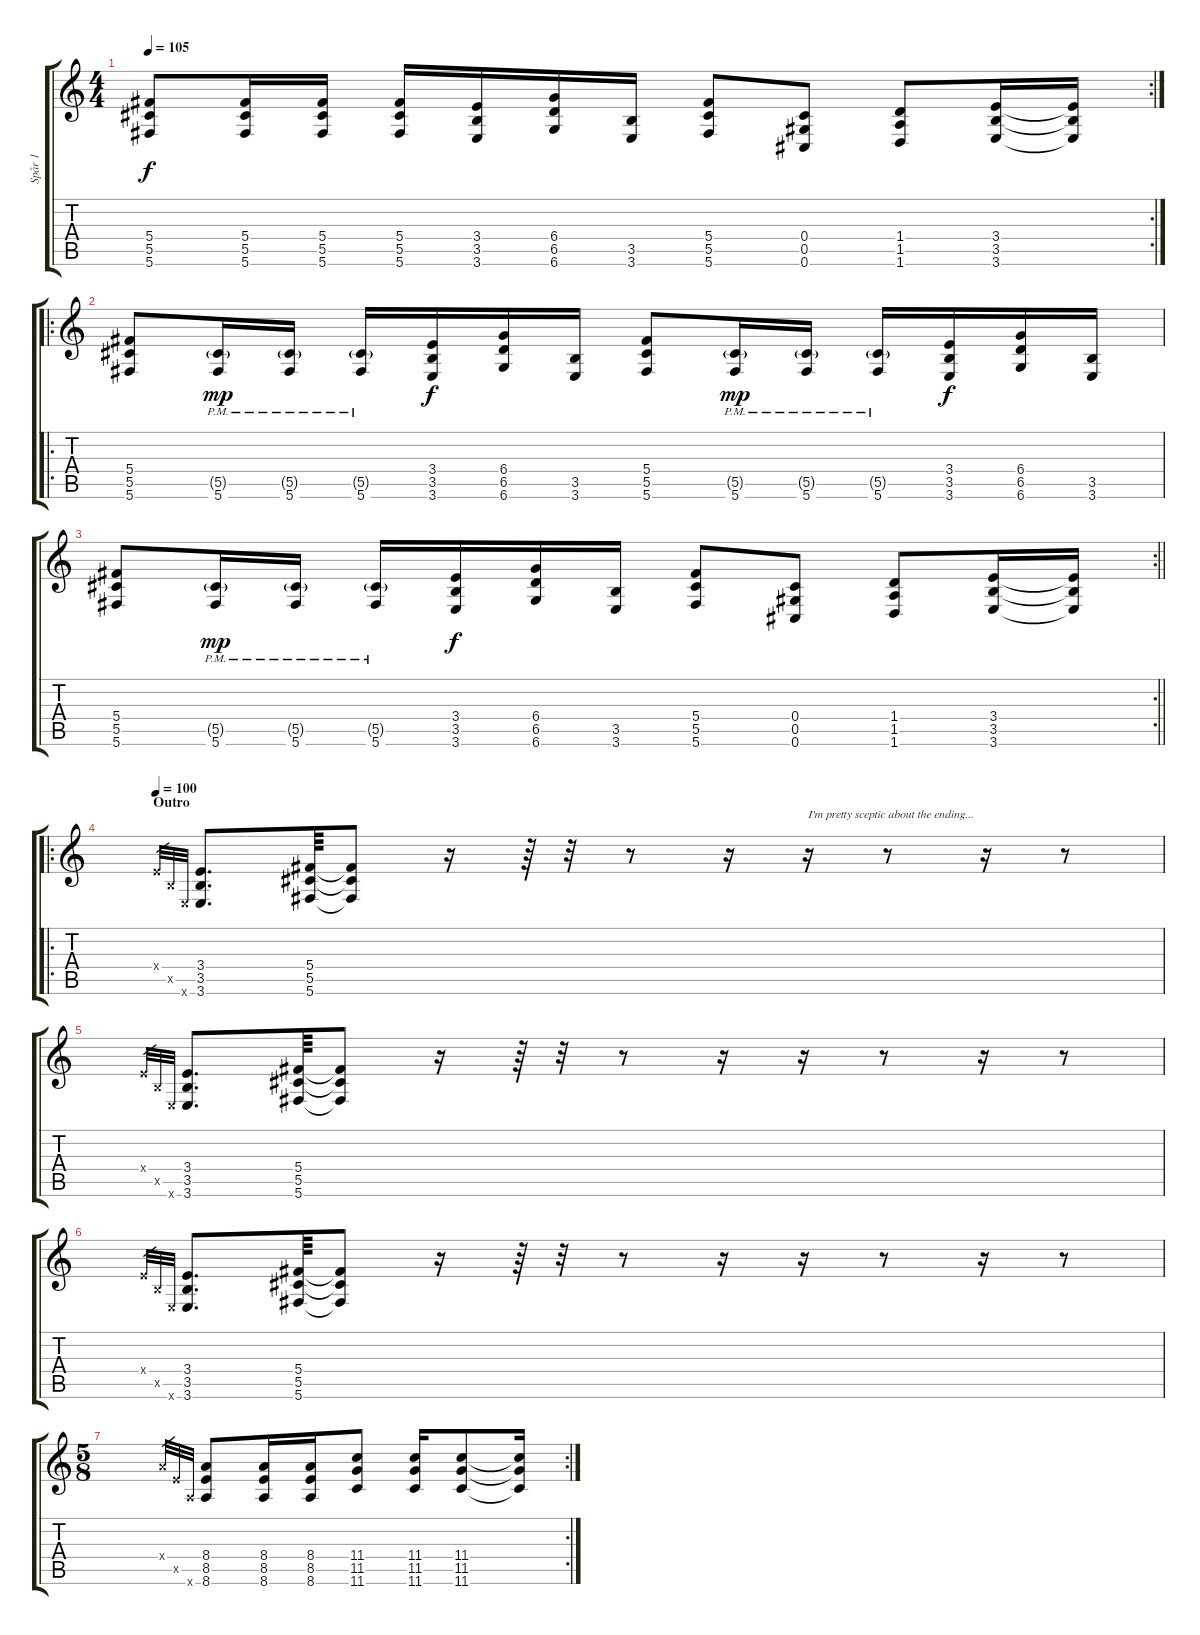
\track ("Spår 1" "Spår 1") {instrument overdrivenguitar}
\staff {score tabs}
\tuning (Eb4 Bb3 Gb3 Db3 Ab2 Db2) {hide}
\rc 2
\ts (4 4)
\tempo 105
\clef g2
\ks c
(5.4 5.5 5.6).8{dy f} (5.4 5.5 5.6).16 (5.4 5.5 5.6).16 (5.4 5.5 5.6).16 (3.4 3.5 3.6).16 (6.4 6.5 6.6).16 (3.5 3.6).16 (5.4 5.5 5.6).8 (0.4 0.5 0.6).8 (1.4 1.5 1.6).8 (3.4 3.5 3.6).16 (3.4{t} 3.5{t} 3.6{t}).16 |
\ro
(5.4 5.5 5.6).8 (5.5{g pm} 5.6{pm}).16{dy mp} (5.5{g pm} 5.6{pm}).16 (5.5{g pm} 5.6{pm}).16 (3.4 3.5 3.6).16{dy f} (6.4 6.5 6.6).16 (3.5 3.6).16 (5.4 5.5 5.6).8 (5.5{g pm} 5.6{pm}).16{dy mp} (5.5{g pm} 5.6{pm}).16 (5.5{g pm} 5.6{pm}).16 (3.4 3.5 3.6).16{dy f} (6.4 6.5 6.6).16 (3.5 3.6).16 |
\rc 2
\barLineRight lightlight
(5.4 5.5 5.6).8 (5.5{g pm} 5.6{pm}).16{dy mp} (5.5{g pm} 5.6{pm}).16 (5.5{g pm} 5.6{pm}).16 (3.4 3.5 3.6).16{dy f} (6.4 6.5 6.6).16 (3.5 3.6).16 (5.4 5.5 5.6).8 (0.4 0.5 0.6).8 (1.4 1.5 1.6).8 (3.4 3.5 3.6).16 (3.4{t} 3.5{t} 3.6{t}).16 |
\ro
\section ("" "Outro")
\tempo 100
3.4{x}.32{gr} 3.5{x}.32{gr} 3.6{x}.32{gr} (3.4 3.5 3.6).8{d} (5.4 5.5 5.6).64 (5.4{t} 5.5{t} 5.6{t}).8 r.16 r.64 r.32 r.8 r.16 r.16{txt "I'm pretty sceptic about the ending..."} r.8 r.16 r.8 |
3.4{x}.32{gr} 3.5{x}.32{gr} 3.6{x}.32{gr} (3.4 3.5 3.6).8{d} (5.4 5.5 5.6).64 (5.4{t} 5.5{t} 5.6{t}).8 r.16 r.64 r.32 r.8 r.16 r.16 r.8 r.16 r.8 |
3.4{x}.32{gr} 3.5{x}.32{gr} 3.6{x}.32{gr} (3.4 3.5 3.6).8{d} (5.4 5.5 5.6).64 (5.4{t} 5.5{t} 5.6{t}).8 r.16 r.64 r.32 r.8 r.16 r.16 r.8 r.16 r.8 |
\rc 2
\ts (5 8)
8.4{x}.32{gr} 8.5{x}.32{gr} 8.6{x}.32{gr} (8.4 8.5 8.6).8 (8.4 8.5 8.6).16 (8.4 8.5 8.6).16 (11.4 11.5 11.6).8 (11.4 11.5 11.6).16 (11.4 11.5 11.6).8 (11.4{t} 11.5{t} 11.6{t}).16
